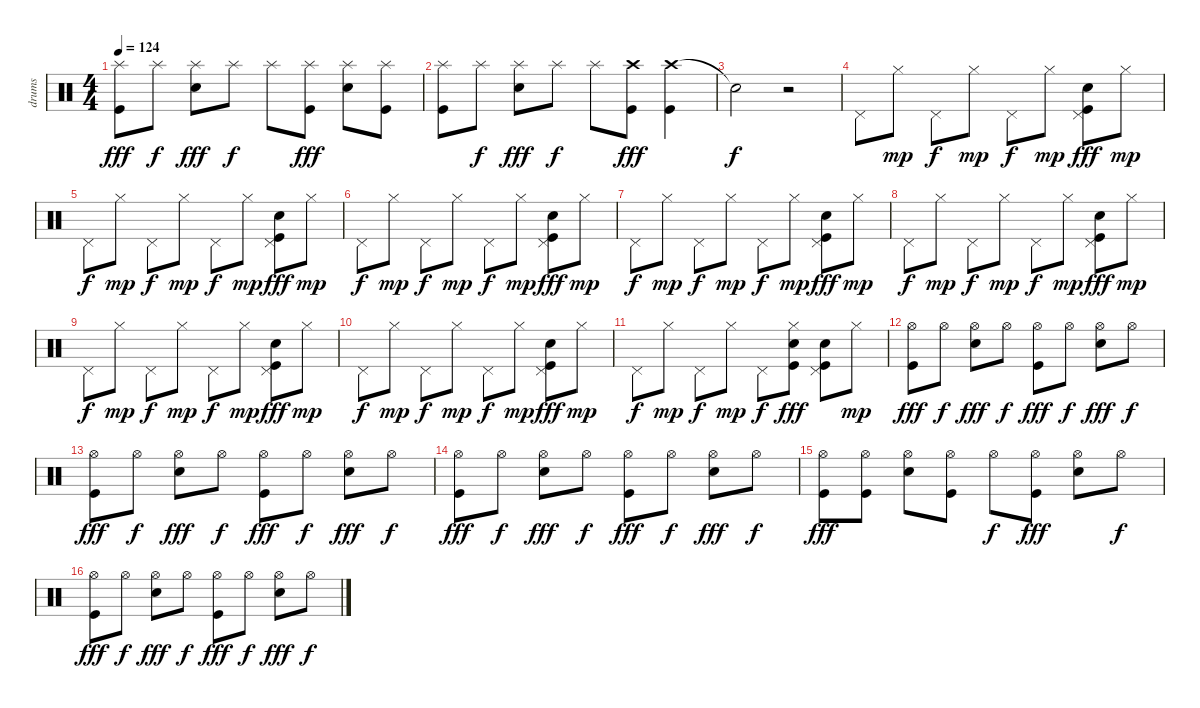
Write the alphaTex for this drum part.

\track ("drums" "drums") {instrument percussion}
\staff {score}
\articulation defaults
\ts (4 4)
\tempo 124
\clef neutral
\ks c
("Splash (hit)" "Kick (hit)").8{dy fff} "Splash (hit)".8{dy f} ("Splash (hit)" "Snare (hit) 2").8{dy fff} "Splash (hit)".8{dy f} "Splash (hit)".8 ("Splash (hit)" "Kick (hit)").8{dy fff} ("Splash (hit)" "Snare (hit) 2").8 ("Splash (hit)" "Kick (hit)").8 |
("Splash (hit)" "Kick (hit)").8 "Splash (hit)".8{dy f} ("Splash (hit)" "Snare (hit) 2").8{dy fff} "Splash (hit)".8{dy f} "Splash (hit)".8 ("Crash high (hit)" "Kick (hit)").8{dy fff} ("Crash high (hit)" "Kick (hit)").4 |
"Snare (hit)"{t}.2{dy f} r.2 |
"Pedal Hi-Hat (hit)".8 "Hi-Hat (closed)".8{dy mp} "Pedal Hi-Hat (hit)".8{dy f} "Hi-Hat (closed)".8{dy mp} "Pedal Hi-Hat (hit)".8{dy f} "Hi-Hat (closed)".8{dy mp} ("Pedal Hi-Hat (hit)" "Snare (hit) 2" "Kick (hit)").8{dy fff} "Hi-Hat (closed)".8{dy mp} |
"Pedal Hi-Hat (hit)".8{dy f} "Hi-Hat (closed)".8{dy mp} "Pedal Hi-Hat (hit)".8{dy f} "Hi-Hat (closed)".8{dy mp} "Pedal Hi-Hat (hit)".8{dy f} "Hi-Hat (closed)".8{dy mp} ("Pedal Hi-Hat (hit)" "Snare (hit) 2" "Kick (hit)").8{dy fff} "Hi-Hat (closed)".8{dy mp} |
"Pedal Hi-Hat (hit)".8{dy f} "Hi-Hat (closed)".8{dy mp} "Pedal Hi-Hat (hit)".8{dy f} "Hi-Hat (closed)".8{dy mp} "Pedal Hi-Hat (hit)".8{dy f} "Hi-Hat (closed)".8{dy mp} ("Pedal Hi-Hat (hit)" "Snare (hit) 2" "Kick (hit)").8{dy fff} "Hi-Hat (closed)".8{dy mp} |
"Pedal Hi-Hat (hit)".8{dy f} "Hi-Hat (closed)".8{dy mp} "Pedal Hi-Hat (hit)".8{dy f} "Hi-Hat (closed)".8{dy mp} "Pedal Hi-Hat (hit)".8{dy f} "Hi-Hat (closed)".8{dy mp} ("Pedal Hi-Hat (hit)" "Snare (hit) 2" "Kick (hit)").8{dy fff} "Hi-Hat (closed)".8{dy mp} |
"Pedal Hi-Hat (hit)".8{dy f} "Hi-Hat (closed)".8{dy mp} "Pedal Hi-Hat (hit)".8{dy f} "Hi-Hat (closed)".8{dy mp} "Pedal Hi-Hat (hit)".8{dy f} "Hi-Hat (closed)".8{dy mp} ("Pedal Hi-Hat (hit)" "Snare (hit) 2" "Kick (hit)").8{dy fff} "Hi-Hat (closed)".8{dy mp} |
"Pedal Hi-Hat (hit)".8{dy f} "Hi-Hat (closed)".8{dy mp} "Pedal Hi-Hat (hit)".8{dy f} "Hi-Hat (closed)".8{dy mp} "Pedal Hi-Hat (hit)".8{dy f} "Hi-Hat (closed)".8{dy mp} ("Pedal Hi-Hat (hit)" "Snare (hit) 2" "Kick (hit)").8{dy fff} "Hi-Hat (closed)".8{dy mp} |
"Pedal Hi-Hat (hit)".8{dy f} "Hi-Hat (closed)".8{dy mp} "Pedal Hi-Hat (hit)".8{dy f} "Hi-Hat (closed)".8{dy mp} "Pedal Hi-Hat (hit)".8{dy f} "Hi-Hat (closed)".8{dy mp} ("Pedal Hi-Hat (hit)" "Snare (hit) 2" "Kick (hit)").8{dy fff} "Hi-Hat (closed)".8{dy mp} |
"Pedal Hi-Hat (hit)".8{dy f} "Hi-Hat (closed)".8{dy mp} "Pedal Hi-Hat (hit)".8{dy f} "Hi-Hat (closed)".8{dy mp} "Pedal Hi-Hat (hit)".8{dy f} ("Hi-Hat (closed)" "Snare (hit) 2" "Kick (hit)").8{dy fff} ("Pedal Hi-Hat (hit)" "Snare (hit) 2" "Kick (hit)").8 "Hi-Hat (closed)".8{dy mp} |
("Hi-Hat (open)" "Kick (hit)").8{dy fff} "Hi-Hat (open)".8{dy f} ("Hi-Hat (open)" "Snare (hit) 2").8{dy fff} "Hi-Hat (open)".8{dy f} ("Hi-Hat (open)" "Kick (hit)").8{dy fff} "Hi-Hat (open)".8{dy f} ("Hi-Hat (open)" "Snare (hit) 2").8{dy fff} "Hi-Hat (open)".8{dy f} |
("Hi-Hat (open)" "Kick (hit)").8{dy fff} "Hi-Hat (open)".8{dy f} ("Hi-Hat (open)" "Snare (hit) 2").8{dy fff} "Hi-Hat (open)".8{dy f} ("Hi-Hat (open)" "Kick (hit)").8{dy fff} "Hi-Hat (open)".8{dy f} ("Hi-Hat (open)" "Snare (hit) 2").8{dy fff} "Hi-Hat (open)".8{dy f} |
("Hi-Hat (open)" "Kick (hit)").8{dy fff} "Hi-Hat (open)".8{dy f} ("Hi-Hat (open)" "Snare (hit) 2").8{dy fff} "Hi-Hat (open)".8{dy f} ("Hi-Hat (open)" "Kick (hit)").8{dy fff} "Hi-Hat (open)".8{dy f} ("Hi-Hat (open)" "Snare (hit) 2").8{dy fff} "Hi-Hat (open)".8{dy f} |
("Hi-Hat (open)" "Kick (hit)").8{dy fff} ("Hi-Hat (open)" "Kick (hit)").8 ("Hi-Hat (open)" "Snare (hit) 2").8 ("Hi-Hat (open)" "Kick (hit)").8 "Hi-Hat (open)".8{dy f} ("Hi-Hat (open)" "Kick (hit)").8{dy fff} ("Hi-Hat (open)" "Snare (hit) 2").8 "Hi-Hat (open)".8{dy f} |
("Hi-Hat (open)" "Kick (hit)").8{dy fff} "Hi-Hat (open)".8{dy f} ("Hi-Hat (open)" "Snare (hit) 2").8{dy fff} "Hi-Hat (open)".8{dy f} ("Hi-Hat (open)" "Kick (hit)").8{dy fff} "Hi-Hat (open)".8{dy f} ("Hi-Hat (open)" "Snare (hit) 2").8{dy fff} "Hi-Hat (open)".8{dy f}
